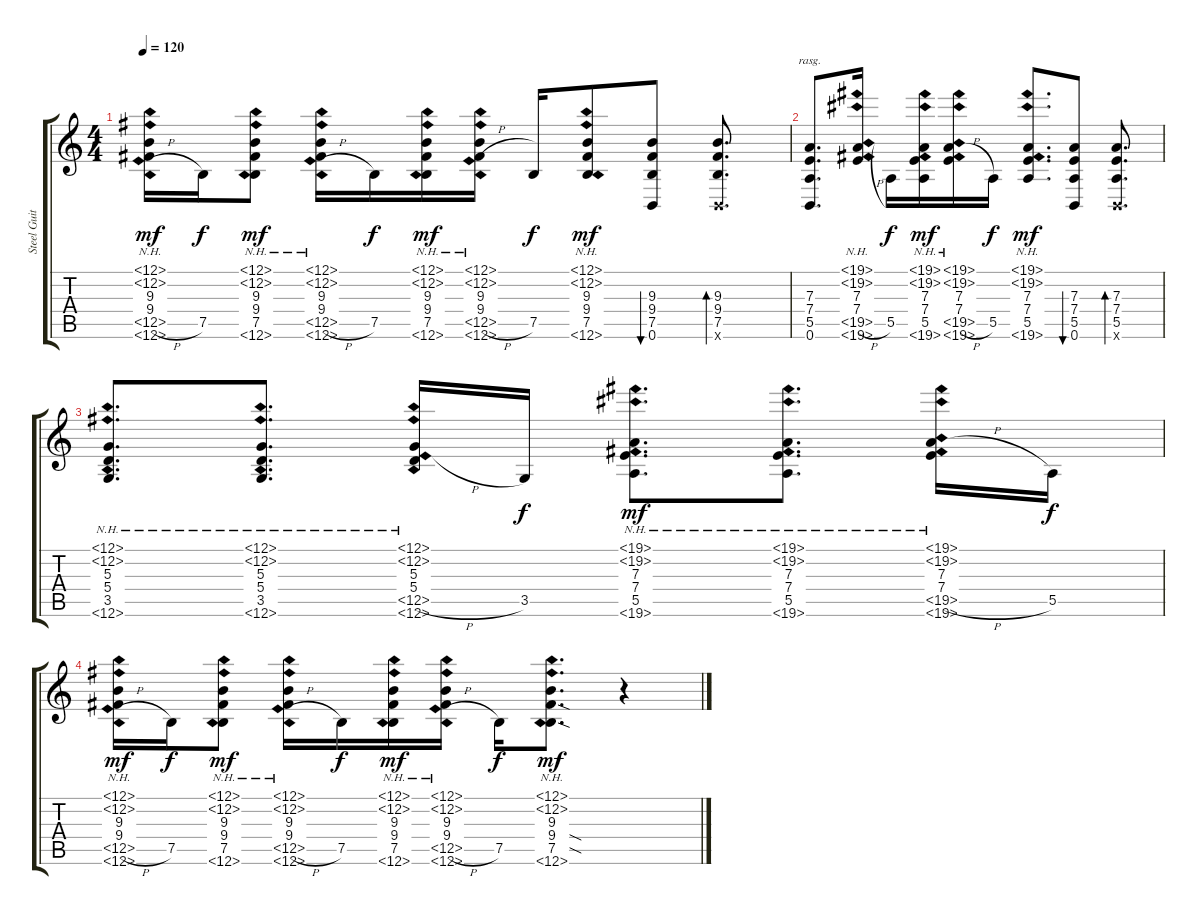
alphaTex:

\track ("Steel Guitar" "Steel Guit") {instrument acousticguitarsteel}
\staff {score tabs}
\tuning (B3 Gb3 D3 A2 E2 B1) {hide}
\ts (4 4)
\tempo 120
\clef g2
\ks c
(12.1{nh} 12.2{nh} 9.3 9.4 12.5{nh h} 12.6{nh}).16{dy mf} 7.5.16{dy f} (12.1{nh} 12.2{nh} 9.3 9.4 7.5 12.6{nh}).8{dy mf} (12.1{nh} 12.2{nh} 9.3 9.4 12.5{nh h} 12.6{nh}).16 7.5.16{dy f} (12.1{nh} 12.2{nh} 9.3 9.4 7.5 12.6{nh}).16{dy mf} (12.1{nh} 12.2{nh} 9.3 9.4 12.5{nh h} 12.6{nh}).16 7.5.16{dy f} (12.1{nh} 12.2{nh} 9.3 9.4 7.5 12.6{nh}).8{dy mf} (9.3 9.4 7.5 0.6).8{bu 30} (9.3 9.4 7.5 0.6{x}).8{d bd 30} |
(7.3 7.4 5.5 0.6).8{d rasg ii} (19.1{nh} 19.2{nh} 7.3 7.4 19.5{nh h} 19.6{nh}).16 5.5.16{dy f} (19.1{nh} 19.2{nh} 7.3 7.4 5.5 19.6{nh}).16{dy mf} (19.1{nh} 19.2{nh} 7.3 7.4 19.5{nh h} 19.6{nh}).16 5.5.16{dy f} (19.1{nh} 19.2{nh} 7.3 7.4 5.5 19.6{nh}).8{d dy mf} (7.3 7.4 5.5 0.6).8{bu 30} (7.3 7.4 5.5 0.6{x}).8{d bd 30} |
(12.1{nh} 12.2{nh} 5.3 5.4 3.5 12.6{nh}).8{d} (12.1{nh} 12.2{nh} 5.3 5.4 3.5 12.6{nh}).8{d} (12.1{nh} 12.2{nh} 5.3 5.4 12.5{nh h} 12.6{nh}).16 3.5.16{dy f} (19.1{nh} 19.2{nh} 7.3 7.4 5.5 19.6{nh}).8{d dy mf} (19.1{nh} 19.2{nh} 7.3 7.4 5.5 19.6{nh}).8{d} (19.1{nh} 19.2{nh} 7.3 7.4 19.5{nh h} 19.6{nh}).16 5.5.16{dy f} |
(12.1{nh} 12.2{nh} 9.3 9.4 12.5{nh h} 12.6{nh}).16{dy mf} 7.5.16{dy f} (12.1{nh} 12.2{nh} 9.3 9.4 7.5 12.6{nh}).8{dy mf} (12.1{nh} 12.2{nh} 9.3 9.4 12.5{nh h} 12.6{nh}).16 7.5.16{dy f} (12.1{nh} 12.2{nh} 9.3 9.4 7.5 12.6{nh}).16{dy mf} (12.1{nh} 12.2{nh} 9.3 9.4 12.5{nh h} 12.6{nh}).16 7.5.16{dy f} (12.1{nh} 12.2{nh} 9.3 9.4{sod} 7.5{sod} 12.6{nh}).8{d dy mf} r.4
